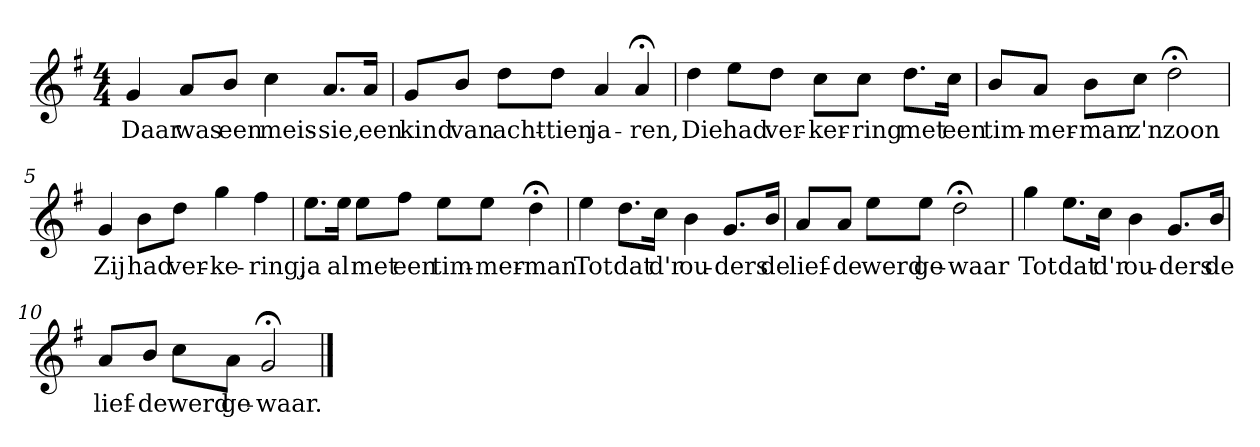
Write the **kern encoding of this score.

**kern	**text
*part1	*part1
*staff1	*staff1
*k[f#]	*
*G:	*
*M4/4	*
*MM120	*
=1	=1
4g	Daar
8aL	was
8bJ	een
4cc	meis-
8.aL	-sie,
16aJk	een
=2	=2
8gL	kind
8bJ	van
8ddL	acht-
8ddJ	-tien
4a	ja-
4a;<	-ren,
=3	=3
4dd	Die
8eeL	had
8ddJ	ver-
8ccL	-ker-
8ccJ	-ring
8.ddL	met
16ccJk	een
=4	=4
8bL	tim-
8aJ	-mer-
8bL	-man
8ccJ	z'n
2dd;<	zoon
=5	=5
4g	Zij
8bL	had
8ddJ	ver-
4gg	-ke-
4ff#	-ring,
=6	=6
8.eeL	ja
16eeJk	al
8eeL	met
8ff#J	een
8eeL	tim-
8eeJ	-mer-
4dd;<	-man
=7	=7
4ee	Tot
8.ddL	dat
16ccJk	d'r
4b	ou-
8.gL	-ders
16bJk	de
=8	=8
8aL	lief-
8aJ	-de
8eeL	werd
8eeJ	ge-
2dd;<	-waar
=9	=9
4gg	Tot
8.eeL	dat
16ccJk	d'r
4b	ou-
8.gL	-ders
16bJk	de
=10	=10
8aL	lief-
8bJ	-de
8ccL	werd
8aJ	ge-
2g;<	-waar.
==	==
*-	*-
